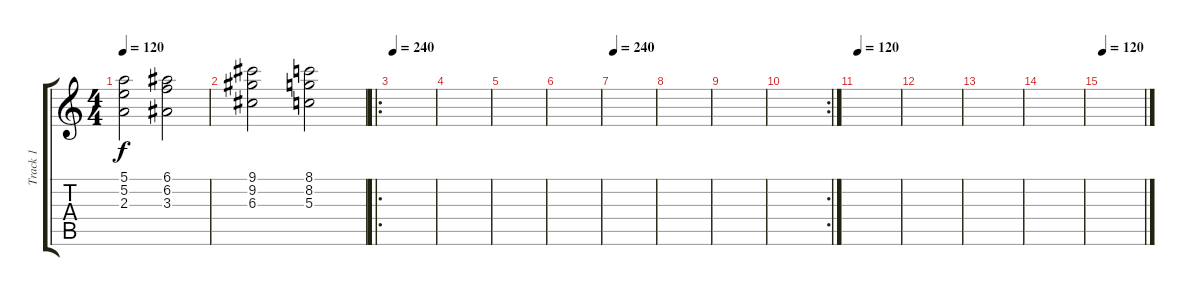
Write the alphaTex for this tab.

\track ("Track 1" "Track 1") {instrument acousticguitarsteel}
\staff {score tabs}
\tuning (E4 B3 G3 D3 A2 E2) {hide}
\ts (4 4)
\tempo 120
\clef g2
\ks c
(5.1 5.2 2.3).2{dy f instrument choiraahs} (6.1 6.2 3.3).2 |
(9.1 9.2 6.3).2 (8.1 8.2 5.3).2 |
\ro
\tempo 240
|
|
|
|
\tempo 240
|
|
|
\rc 2
|
\tempo 120
|
|
|
|
\tempo 120
